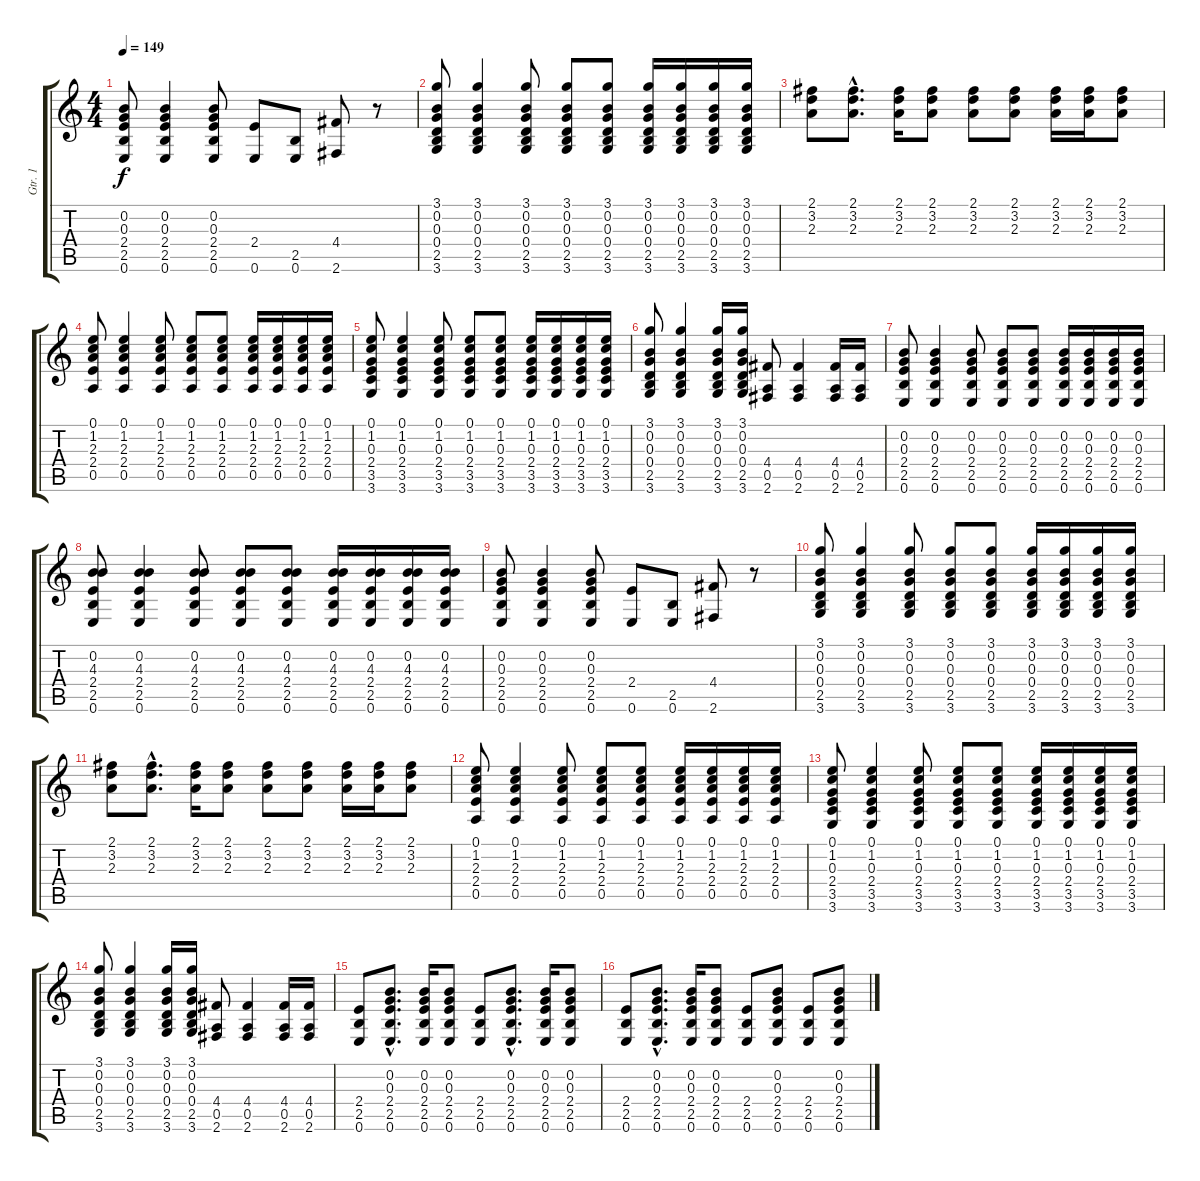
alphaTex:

\track ("Gtr. 1" "Gtr. 1") {instrument electricguitarjazz}
\staff {score tabs}
\tuning (E4 B3 G3 D3 A2 E2) {hide}
\ts (4 4)
\tempo 149
\clef g2
\ks c
(0.2 0.3 2.4 2.5 0.6).8{dy f} (0.2 0.3 2.4 2.5 0.6).4 (0.2 0.3 2.4 2.5 0.6).8 (2.4 0.6).8 (2.5 0.6).8 (4.4 2.6).8 r.8 |
(3.1 0.2 0.3 0.4 2.5 3.6).8 (3.1 0.2 0.3 0.4 2.5 3.6).4 (3.1 0.2 0.3 0.4 2.5 3.6).8 (3.1 0.2 0.3 0.4 2.5 3.6).8 (3.1 0.2 0.3 0.4 2.5 3.6).8 (3.1 0.2 0.3 0.4 2.5 3.6).16 (3.1 0.2 0.3 0.4 2.5 3.6).16 (3.1 0.2 0.3 0.4 2.5 3.6).16 (3.1 0.2 0.3 0.4 2.5 3.6).16 |
(2.1 3.2 2.3).8 (2.1{hac} 3.2{hac} 2.3{hac}).8{d} (2.1 3.2 2.3).16 (2.1 3.2 2.3).8 (2.1 3.2 2.3).8 (2.1 3.2 2.3).8 (2.1 3.2 2.3).16 (2.1 3.2 2.3).16 (2.1 3.2 2.3).8 |
(0.1 1.2 2.3 2.4 0.5).8 (0.1 1.2 2.3 2.4 0.5).4 (0.1 1.2 2.3 2.4 0.5).8 (0.1 1.2 2.3 2.4 0.5).8 (0.1 1.2 2.3 2.4 0.5).8 (0.1 1.2 2.3 2.4 0.5).16 (0.1 1.2 2.3 2.4 0.5).16 (0.1 1.2 2.3 2.4 0.5).16 (0.1 1.2 2.3 2.4 0.5).16 |
(0.1 1.2 0.3 2.4 3.5 3.6).8 (0.1 1.2 0.3 2.4 3.5 3.6).4 (0.1 1.2 0.3 2.4 3.5 3.6).8 (0.1 1.2 0.3 2.4 3.5 3.6).8 (0.1 1.2 0.3 2.4 3.5 3.6).8 (0.1 1.2 0.3 2.4 3.5 3.6).16 (0.1 1.2 0.3 2.4 3.5 3.6).16 (0.1 1.2 0.3 2.4 3.5 3.6).16 (0.1 1.2 0.3 2.4 3.5 3.6).16 |
(3.1 0.2 0.3 0.4 2.5 3.6).8 (3.1 0.2 0.3 0.4 2.5 3.6).4 (3.1 0.2 0.3 0.4 2.5 3.6).16 (3.1 0.2 0.3 0.4 2.5 3.6).16 (4.4 0.5 2.6).8 (4.4 0.5 2.6).4 (4.4 0.5 2.6).16 (4.4 0.5 2.6).16 |
(0.2 0.3 2.4 2.5 0.6).8 (0.2 0.3 2.4 2.5 0.6).4 (0.2 0.3 2.4 2.5 0.6).8 (0.2 0.3 2.4 2.5 0.6).8 (0.2 0.3 2.4 2.5 0.6).8 (0.2 0.3 2.4 2.5 0.6).16 (0.2 0.3 2.4 2.5 0.6).16 (0.2 0.3 2.4 2.5 0.6).16 (0.2 0.3 2.4 2.5 0.6).16 |
(0.2 4.3 2.4 2.5 0.6).8 (0.2 4.3 2.4 2.5 0.6).4 (0.2 4.3 2.4 2.5 0.6).8 (0.2 4.3 2.4 2.5 0.6).8 (0.2 4.3 2.4 2.5 0.6).8 (0.2 4.3 2.4 2.5 0.6).16 (0.2 4.3 2.4 2.5 0.6).16 (0.2 4.3 2.4 2.5 0.6).16 (0.2 4.3 2.4 2.5 0.6).16 |
(0.2 0.3 2.4 2.5 0.6).8 (0.2 0.3 2.4 2.5 0.6).4 (0.2 0.3 2.4 2.5 0.6).8 (2.4 0.6).8 (2.5 0.6).8 (4.4 2.6).8 r.8 |
(3.1 0.2 0.3 0.4 2.5 3.6).8 (3.1 0.2 0.3 0.4 2.5 3.6).4 (3.1 0.2 0.3 0.4 2.5 3.6).8 (3.1 0.2 0.3 0.4 2.5 3.6).8 (3.1 0.2 0.3 0.4 2.5 3.6).8 (3.1 0.2 0.3 0.4 2.5 3.6).16 (3.1 0.2 0.3 0.4 2.5 3.6).16 (3.1 0.2 0.3 0.4 2.5 3.6).16 (3.1 0.2 0.3 0.4 2.5 3.6).16 |
(2.1 3.2 2.3).8 (2.1{hac} 3.2{hac} 2.3{hac}).8{d} (2.1 3.2 2.3).16 (2.1 3.2 2.3).8 (2.1 3.2 2.3).8 (2.1 3.2 2.3).8 (2.1 3.2 2.3).16 (2.1 3.2 2.3).16 (2.1 3.2 2.3).8 |
(0.1 1.2 2.3 2.4 0.5).8 (0.1 1.2 2.3 2.4 0.5).4 (0.1 1.2 2.3 2.4 0.5).8 (0.1 1.2 2.3 2.4 0.5).8 (0.1 1.2 2.3 2.4 0.5).8 (0.1 1.2 2.3 2.4 0.5).16 (0.1 1.2 2.3 2.4 0.5).16 (0.1 1.2 2.3 2.4 0.5).16 (0.1 1.2 2.3 2.4 0.5).16 |
(0.1 1.2 0.3 2.4 3.5 3.6).8 (0.1 1.2 0.3 2.4 3.5 3.6).4 (0.1 1.2 0.3 2.4 3.5 3.6).8 (0.1 1.2 0.3 2.4 3.5 3.6).8 (0.1 1.2 0.3 2.4 3.5 3.6).8 (0.1 1.2 0.3 2.4 3.5 3.6).16 (0.1 1.2 0.3 2.4 3.5 3.6).16 (0.1 1.2 0.3 2.4 3.5 3.6).16 (0.1 1.2 0.3 2.4 3.5 3.6).16 |
(3.1 0.2 0.3 0.4 2.5 3.6).8 (3.1 0.2 0.3 0.4 2.5 3.6).4 (3.1 0.2 0.3 0.4 2.5 3.6).16 (3.1 0.2 0.3 0.4 2.5 3.6).16 (4.4 0.5 2.6).8 (4.4 0.5 2.6).4 (4.4 0.5 2.6).16 (4.4 0.5 2.6).16 |
(2.4 2.5 0.6).8 (0.2{hac} 0.3{hac} 2.4{hac} 2.5{hac} 0.6{hac}).8{d} (0.2 0.3 2.4 2.5 0.6).16 (0.2 0.3 2.4 2.5 0.6).8 (2.4 2.5 0.6).8 (0.2{hac} 0.3{hac} 2.4{hac} 2.5{hac} 0.6{hac}).8{d} (0.2 0.3 2.4 2.5 0.6).16 (0.2 0.3 2.4 2.5 0.6).8 |
(2.4 2.5 0.6).8 (0.2{hac} 0.3{hac} 2.4{hac} 2.5{hac} 0.6{hac}).8{d} (0.2 0.3 2.4 2.5 0.6).16 (0.2 0.3 2.4 2.5 0.6).8 (2.4 2.5 0.6).8 (0.2 0.3 2.4 2.5 0.6).8 (2.4 2.5 0.6).8 (0.2 0.3 2.4 2.5 0.6).8
